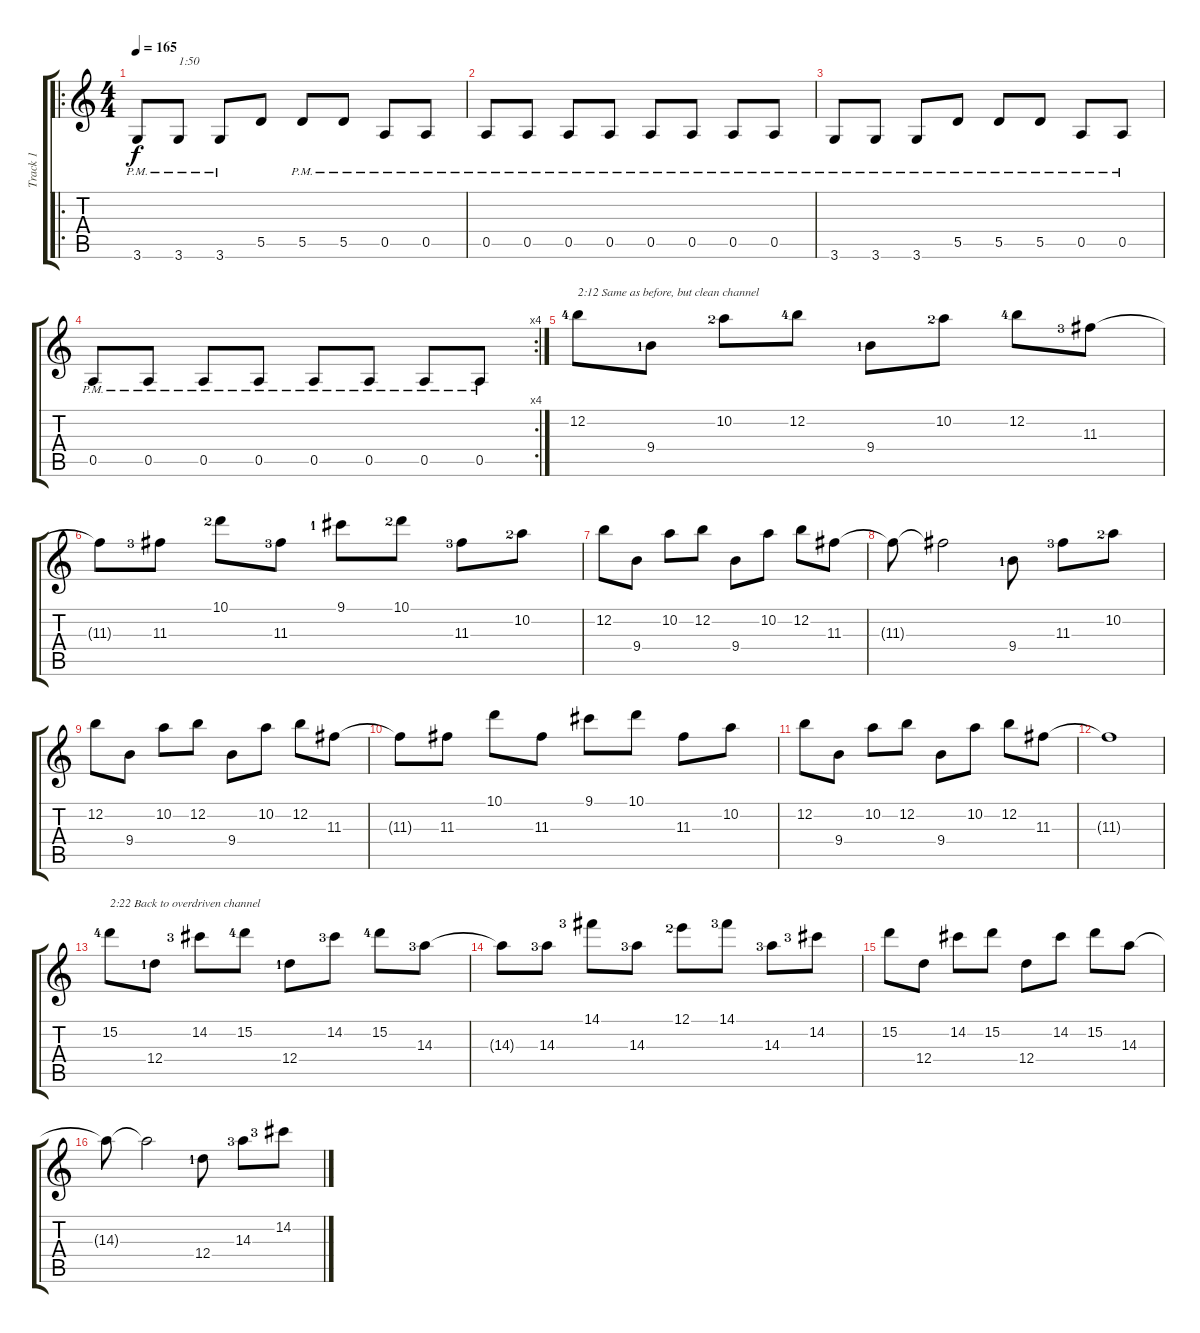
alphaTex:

\track ("Track 1" "Track 1") {instrument acousticguitarsteel}
\staff {score tabs}
\tuning (E4 B3 G3 D3 A2 E2) {hide}
\ro
\ts (4 4)
\tempo 165
\clef g2
\ks c
3.6{pm}.8{dy f} 3.6{pm}.8{txt "1:50"} 3.6{pm}.8 5.5.8 5.5{pm}.8 5.5{pm}.8 0.5{pm}.8 0.5{pm}.8 |
0.5{pm}.8 0.5{pm}.8 0.5{pm}.8 0.5{pm}.8 0.5{pm}.8 0.5{pm}.8 0.5{pm}.8 0.5{pm}.8 |
3.6{pm}.8 3.6{pm}.8 3.6{pm}.8 5.5{pm}.8 5.5{pm}.8 5.5{pm}.8 0.5{pm}.8 0.5{pm}.8 |
\rc 4
0.5{pm}.8 0.5{pm}.8 0.5{pm}.8 0.5{pm}.8 0.5{pm}.8 0.5{pm}.8 0.5{pm}.8 0.5{pm}.8 |
12.2{lf 5}.8{txt "2:12 Same as before, but clean channel"} 9.4{lf 2}.8 10.2{lf 3}.8 12.2{lf 5}.8 9.4{lf 2}.8 10.2{lf 3}.8 12.2{lf 5}.8 11.3{lf 4}.8 |
11.3{t}.8 11.3{lf 4}.8 10.1{lf 3}.8 11.3{lf 4}.8 9.1{lf 2}.8 10.1{lf 3}.8 11.3{lf 4}.8 10.2{lf 3}.8 |
12.2.8 9.4.8 10.2.8 12.2.8 9.4.8 10.2.8 12.2.8 11.3.8 |
11.3{t}.8 11.3{t}.2 9.4{lf 2}.8 11.3{lf 4}.8 10.2{lf 3}.8 |
12.2.8 9.4.8 10.2.8 12.2.8 9.4.8 10.2.8 12.2.8 11.3.8 |
11.3{t}.8 11.3.8 10.1.8 11.3.8 9.1.8 10.1.8 11.3.8 10.2.8 |
12.2.8 9.4.8 10.2.8 12.2.8 9.4.8 10.2.8 12.2.8 11.3.8 |
11.3{t}.1 |
15.2{lf 5}.8{txt "2:22 Back to overdriven channel"} 12.4{lf 2}.8 14.2{lf 4}.8 15.2{lf 5}.8 12.4{lf 2}.8 14.2{lf 4}.8 15.2{lf 5}.8 14.3{lf 4}.8 |
14.3{t}.8 14.3{lf 4}.8 14.1{lf 4}.8 14.3{lf 4}.8 12.1{lf 3}.8 14.1{lf 4}.8 14.3{lf 4}.8 14.2{lf 4}.8 |
15.2.8 12.4.8 14.2.8 15.2.8 12.4.8 14.2.8 15.2.8 14.3.8 |
14.3{t}.8 14.3{t}.2 12.4{lf 2}.8 14.3{lf 4}.8 14.2{lf 4}.8
